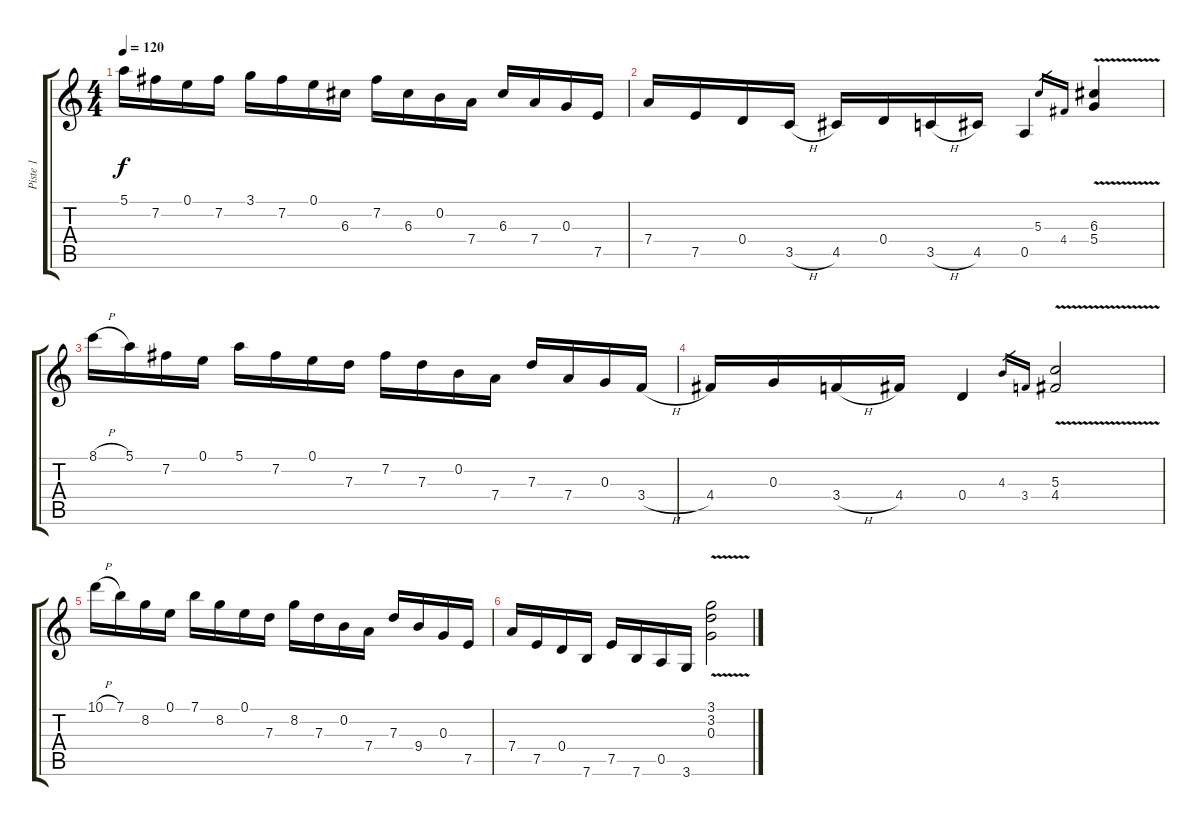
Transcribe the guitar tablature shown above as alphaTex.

\track ("Piste 1" "Piste 1") {instrument acousticguitarnylon}
\staff {score tabs}
\tuning (E4 B3 G3 D3 A2 E2) {hide}
\ts (4 4)
\tempo 120
\clef g2
\ks c
5.1.16{dy f instrument acousticguitarnylon} 7.2.16 0.1.16 7.2.16 3.1.16 7.2.16 0.1.16 6.3.16 7.2.16 6.3.16 0.2.16 7.4.16 6.3.16 7.4.16 0.3.16 7.5.16 |
7.4.16 7.5.16 0.4.16 3.5{h}.16 4.5.16 0.4.16 3.5{h}.16 4.5.16 0.5.4 5.3.16{gr} 4.4.16{gr} (6.3{v} 5.4).4 |
8.1{h}.16 5.1.16 7.2.16 0.1.16 5.1.16 7.2.16 0.1.16 7.3.16 7.2.16 7.3.16 0.2.16 7.4.16 7.3.16 7.4.16 0.3.16 3.4{h}.16 |
4.4.16 0.3.16 3.4{h}.16 4.4.16 0.4.4 4.3.16{gr} 3.4.16{gr} (5.3{v} 4.4).2 |
10.1{h}.16 7.1.16 8.2.16 0.1.16 7.1.16 8.2.16 0.1.16 7.3.16 8.2.16 7.3.16 0.2.16 7.4.16 7.3.16 9.4.16 0.3.16 7.5.16 |
7.4.16 7.5.16 0.4.16 7.6.16 7.5.16 7.6.16 0.5.16 3.6.16 (3.1{v} 3.2 0.3).2
